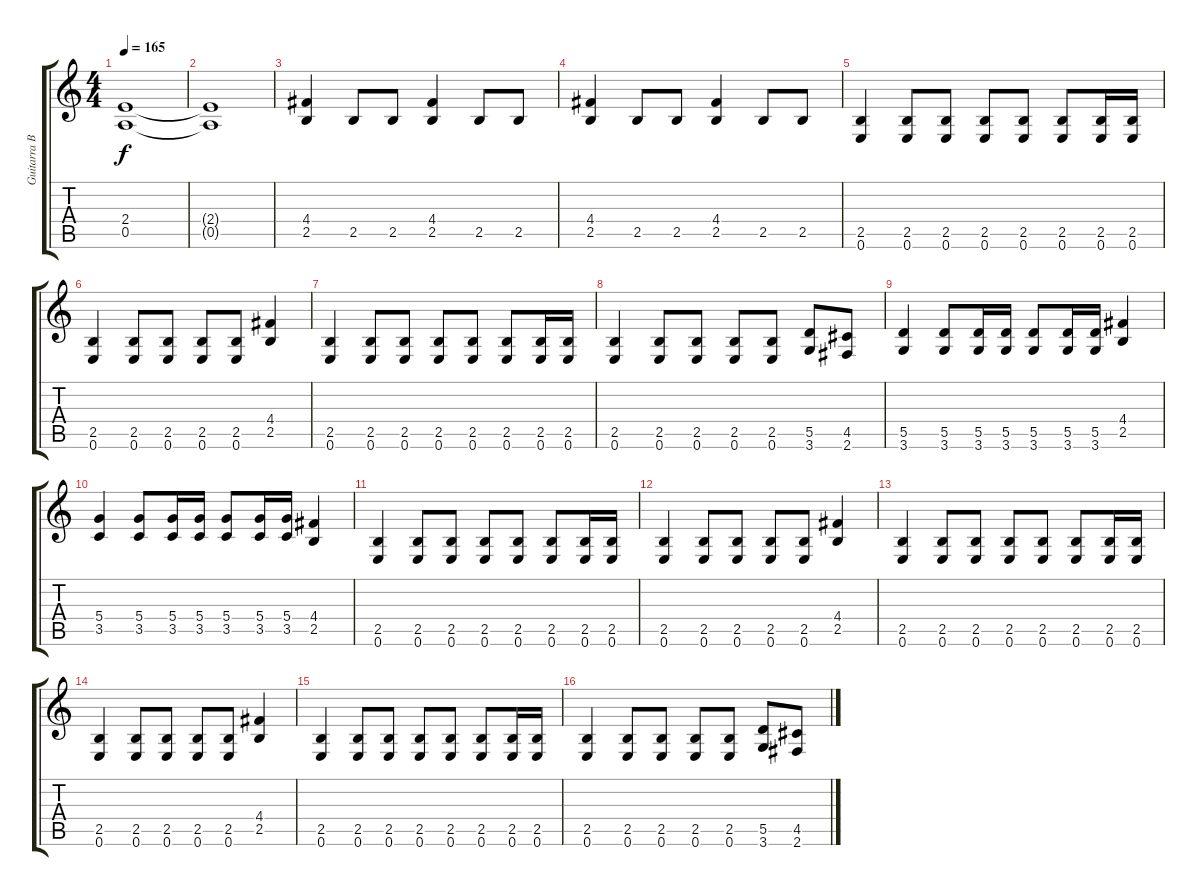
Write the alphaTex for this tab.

\track ("Guitarra Base" "Guitarra B") {instrument overdrivenguitar}
\staff {score tabs}
\tuning (E4 B3 G3 D3 A2 E2) {hide}
\ts (4 4)
\tempo 165
\clef g2
\ks c
(2.4 0.5).1{dy f} |
(2.4{t} 0.5{t}).1 |
(4.4 2.5).4 2.5.8 2.5.8 (4.4 2.5).4 2.5.8 2.5.8 |
(4.4 2.5).4 2.5.8 2.5.8 (4.4 2.5).4 2.5.8 2.5.8 |
(2.5 0.6).4 (2.5 0.6).8 (2.5 0.6).8 (2.5 0.6).8 (2.5 0.6).8 (2.5 0.6).8 (2.5 0.6).16 (2.5 0.6).16 |
(2.5 0.6).4 (2.5 0.6).8 (2.5 0.6).8 (2.5 0.6).8 (2.5 0.6).8 (4.4 2.5).4 |
(2.5 0.6).4 (2.5 0.6).8 (2.5 0.6).8 (2.5 0.6).8 (2.5 0.6).8 (2.5 0.6).8 (2.5 0.6).16 (2.5 0.6).16 |
(2.5 0.6).4 (2.5 0.6).8 (2.5 0.6).8 (2.5 0.6).8 (2.5 0.6).8 (5.5 3.6).8 (4.5 2.6).8 |
(5.5 3.6).4 (5.5 3.6).8 (5.5 3.6).16 (5.5 3.6).16 (5.5 3.6).8 (5.5 3.6).16 (5.5 3.6).16 (4.4 2.5).4 |
(5.4 3.5).4 (5.4 3.5).8 (5.4 3.5).16 (5.4 3.5).16 (5.4 3.5).8 (5.4 3.5).16 (5.4 3.5).16 (4.4 2.5).4 |
(2.5 0.6).4 (2.5 0.6).8 (2.5 0.6).8 (2.5 0.6).8 (2.5 0.6).8 (2.5 0.6).8 (2.5 0.6).16 (2.5 0.6).16 |
(2.5 0.6).4 (2.5 0.6).8 (2.5 0.6).8 (2.5 0.6).8 (2.5 0.6).8 (4.4 2.5).4 |
(2.5 0.6).4 (2.5 0.6).8 (2.5 0.6).8 (2.5 0.6).8 (2.5 0.6).8 (2.5 0.6).8 (2.5 0.6).16 (2.5 0.6).16 |
(2.5 0.6).4 (2.5 0.6).8 (2.5 0.6).8 (2.5 0.6).8 (2.5 0.6).8 (4.4 2.5).4 |
(2.5 0.6).4 (2.5 0.6).8 (2.5 0.6).8 (2.5 0.6).8 (2.5 0.6).8 (2.5 0.6).8 (2.5 0.6).16 (2.5 0.6).16 |
(2.5 0.6).4 (2.5 0.6).8 (2.5 0.6).8 (2.5 0.6).8 (2.5 0.6).8 (5.5 3.6).8 (4.5 2.6).8
